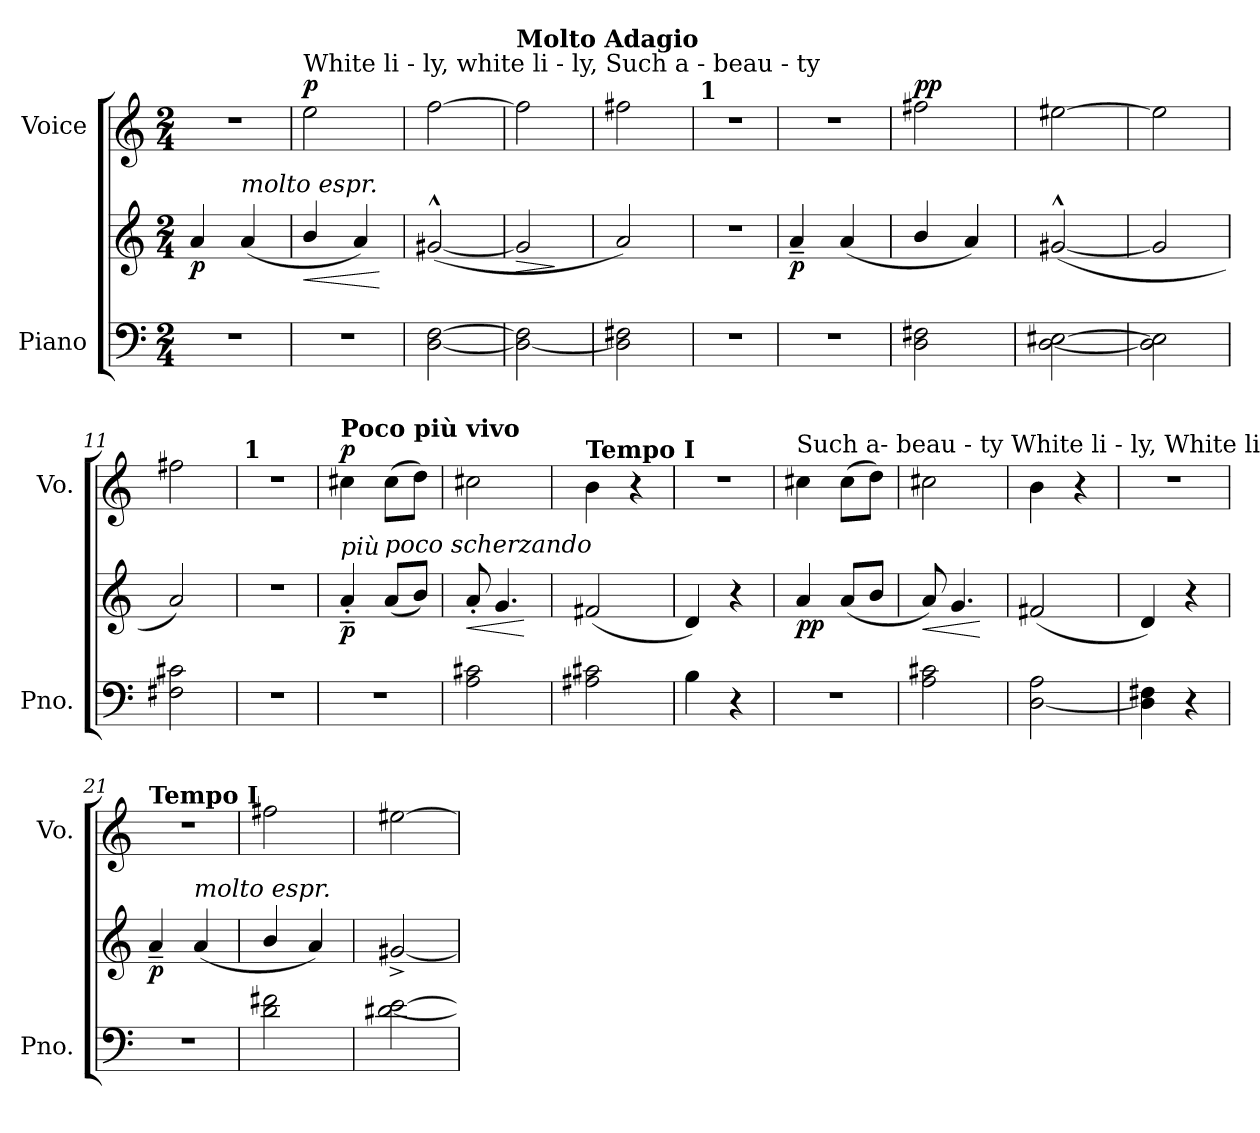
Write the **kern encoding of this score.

**kern	**kern	**dynam	**kern	**dynam
*part2	*part2	*part2	*part1	*part1
*staff3	*staff2	*staff2/3	*staff1	*staff1
*I"Piano	*	*	*I"Voice	*
*I'Pno.	*	*	*I'Vo.	*
*clefF4	*clefG2	*	*clefG2	*
*k[]	*k[]	*	*k[]	*
*M2/4	*M2/4	*	*M2/4	*
=1	=1	=1	=1	=1
!	!	!LO:DY:b	!	!
2r	4a/	p	2r	.
!	!LO:TX:a:i:t=molto espr.	!	!	!
.	(4a/	.	.	.
=2	=2	=2	=2	=2
!	!	!	!LO:TX:a:t=White       li         -             ly,                                  white          li             -              ly,                     Such a -     beau       -        ty	!
!	!	!LO:HP:b	!	!LO:DY:a
2r	4b/	<	2ee\	p
.	4a/)	.	.	.
.	.	[	.	.
=3	=3	=3	=3	=3
[2D\ [2F\	([2g#X^^/	.	[2ff\	.
=4	=4	=4	=4	=4
!	!	!	!LO:TX:a:B:t=Molto Adagio	!
!	!	!LO:HP:b	!	!
2D\_ 2F\]	2g#/]	>	2ff\]	.
.	.	]	.	.
=5	=5	=5	=5	=5
2D\] 2F#X\	2a/)	.	2ff#X\	.
=6	=6	=6	=6	=6
!	!	!	!LO:TX:a:B:t=1	!
2r	2r	.	2r	.
=7	=7	=7	=7	=7
!	!	!LO:DY:b	!	!
2r	4a~/	p	2r	.
.	(4a/	.	.	.
=8	=8	=8	=8	=8
!	!	!	!	!LO:DY:a
2D\ 2F#X\	4b/	.	2ff#X\	pp
.	4a/)	.	.	.
=9	=9	=9	=9	=9
[2D\ [2E#X\	([2g#X^^/	.	[2ee#X\	.
=10	=10	=10	=10	=10
2D\] 2E#\]	2g#/]	.	2ee#\]	.
=11	=11	=11	=11	=11
2F#X\ 2c#X\	2a/)	.	2ff#X\	.
=12	=12	=12	=12	=12
!	!	!	!LO:TX:a:B:t=1	!
2r	2r	.	2r	.
=13	=13	=13	=13	=13
!	!	!	!LO:TX:a:B:t=Poco più vivo	!
!	!LO:TX:a:i:t=più	!	!	!
!	!	!LO:DY:b	!	!LO:DY:a
2r	4a'~/	p	4cc#X\	p
!	!LO:TX:a:i:t=poco scherzando	!	!	!
.	(8a/L	.	(8cc#\L	.
.	8b/J)	.	8dd\J)	.
=14	=14	=14	=14	=14
!	!	!LO:HP:b	!	!
2A\ 2c#X\	8a'/	<	2cc#X\	.
.	4.g/	.	.	.
.	.	[	.	.
=15	=15	=15	=15	=15
!	!	!	!LO:TX:a:B:t=Tempo I	!
2A#X\ 2c#X\	(2f#X/	.	4b\	.
.	.	.	4r	.
=16	=16	=16	=16	=16
4B\	4d/)	.	2r	.
4r	4r	.	.	.
!!LO:LB:g=z
=17	=17	=17	=17	=17
!	!	!	!LO:TX:a:t=Such a-     beau         -    ty                                        White       li             -             ly,                    White        li                     -           ly.	!
!	!	!LO:DY:b	!	!
2r	4a/	pp	4cc#X\	.
.	(8a/L	.	(8cc#\L	.
.	8b/J	.	8dd\J)	.
=18	=18	=18	=18	=18
!	!	!LO:HP:b	!	!
2A\ 2c#X\	8a/)	<	2cc#X\	.
.	4.g/	.	.	.
.	.	[	.	.
=19	=19	=19	=19	=19
[2D\ 2A\	(2f#X/	.	4b\	.
.	.	.	4r	.
=20	=20	=20	=20	=20
4D\] 4F#X\	4d/)	.	2r	.
4r	4r	.	.	.
=21	=21	=21	=21	=21
!	!	!	!LO:TX:a:B:t=Tempo I	!
!	!	!LO:DY:b	!	!
2r	4a~/	p	2r	.
!	!LO:TX:a:i:t=molto espr.	!	!	!
.	(4a/	.	.	.
=22	=22	=22	=22	=22
2d\ 2f#X\	4b/	.	2ff#X\	.
.	4a/)	.	.	.
=23	=23	=23	=23	=23
[2d#X\ [2e\	[2g#X^/	.	[2ee#X\	.
=	=	=	=	=
*-	*-	*-	*-	*-
